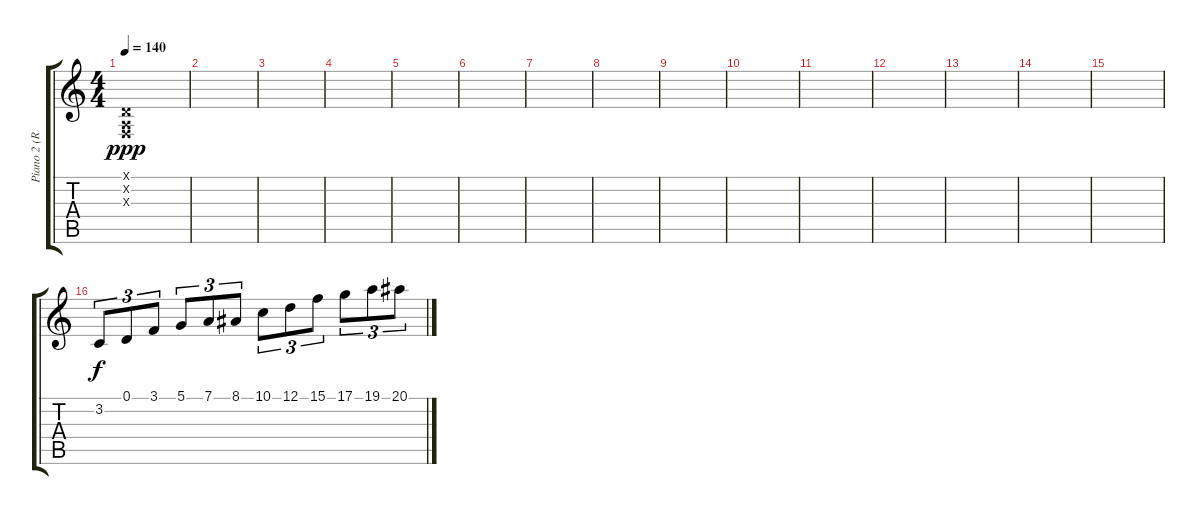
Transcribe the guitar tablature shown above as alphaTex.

\track ("Piano 2 (Right Hand)" "Piano 2 (R") {instrument brightacousticpiano}
\staff {score tabs}
\tuning (D4 A3 F3 C3 G2 C2) {hide}
\ts (4 4)
\tempo 140
\clef g2
\ks c
(0.1{x} 0.2{x} 0.3{x}).1{dy ppp} |
|
|
|
|
|
|
|
|
|
|
|
|
|
|
3.2.8{tu (3 2) dy f} 0.1.8{tu (3 2)} 3.1.8{tu (3 2)} 5.1.8{tu (3 2)} 7.1.8{tu (3 2)} 8.1.8{tu (3 2)} 10.1.8{tu (3 2)} 12.1.8{tu (3 2)} 15.1.8{tu (3 2)} 17.1.8{tu (3 2)} 19.1.8{tu (3 2)} 20.1.8{tu (3 2)}
